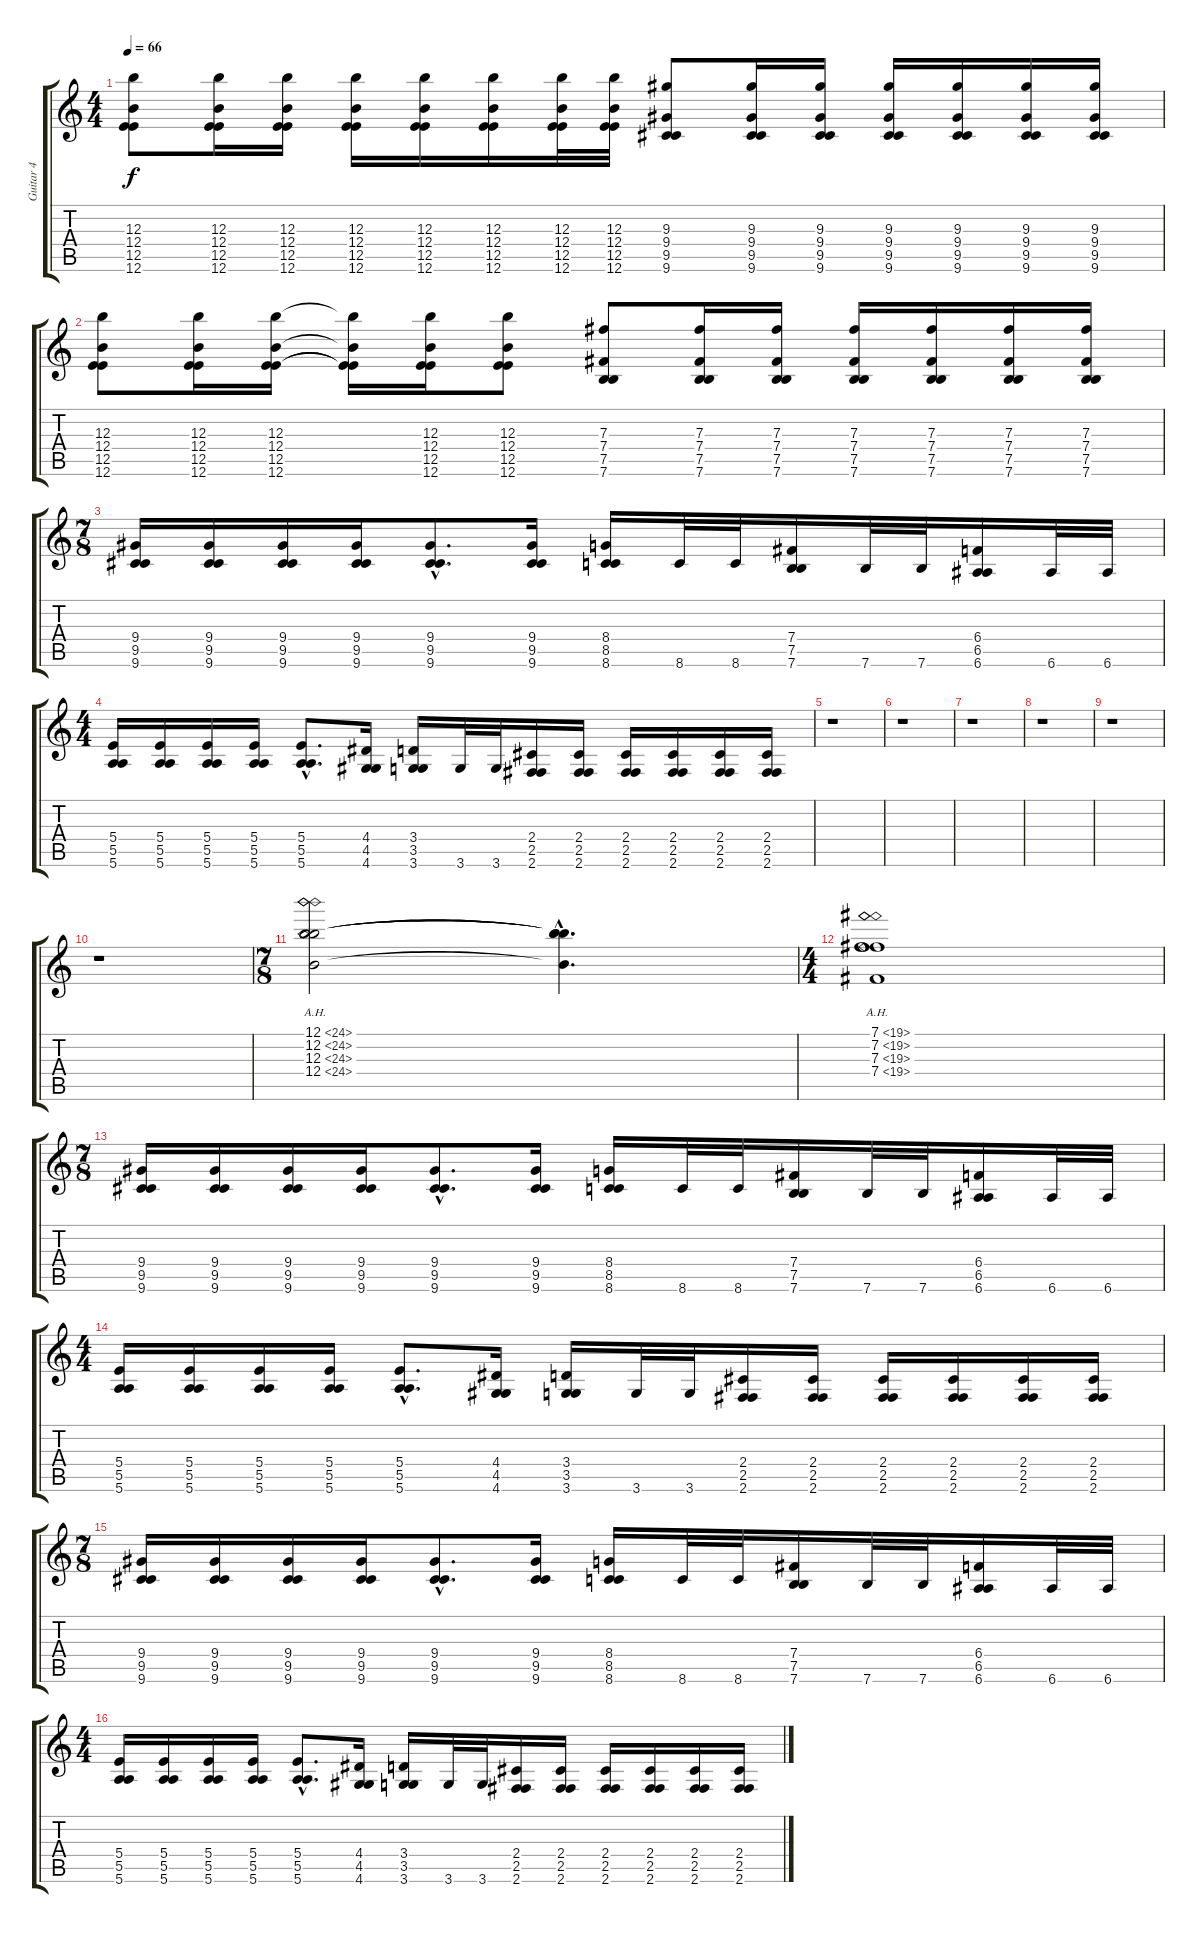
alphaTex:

\track ("Guitar 4" "Guitar 4") {instrument overdrivenguitar}
\staff {score tabs}
\tuning (B3 B3 B3 B2 E2 E2) {hide}
\ts (4 4)
\tempo 66
\clef g2
\ks c
(12.3 12.4 12.5 12.6).8{dy f} (12.3 12.4 12.5 12.6).16 (12.3 12.4 12.5 12.6).16 (12.3 12.4 12.5 12.6).16 (12.3 12.4 12.5 12.6).16 (12.3 12.4 12.5 12.6).16 (12.3 12.4 12.5 12.6).32 (12.3 12.4 12.5 12.6).32 (9.3 9.4 9.5 9.6).8 (9.3 9.4 9.5 9.6).16 (9.3 9.4 9.5 9.6).16 (9.3 9.4 9.5 9.6).16 (9.3 9.4 9.5 9.6).16 (9.3 9.4 9.5 9.6).16 (9.3 9.4 9.5 9.6).16 |
(12.3 12.4 12.5 12.6).8 (12.3 12.4 12.5 12.6).16 (12.3 12.4 12.5 12.6).16 (12.3{t} 12.4{t} 12.5{t} 12.6{t}).16 (12.3 12.4 12.5 12.6).16 (12.3 12.4 12.5 12.6).8 (7.3 7.4 7.5 7.6).8 (7.3 7.4 7.5 7.6).16 (7.3 7.4 7.5 7.6).16 (7.3 7.4 7.5 7.6).16 (7.3 7.4 7.5 7.6).16 (7.3 7.4 7.5 7.6).16 (7.3 7.4 7.5 7.6).16 |
\ts (7 8)
(9.4 9.5 9.6).16 (9.4 9.5 9.6).16 (9.4 9.5 9.6).16 (9.4 9.5 9.6).16 (9.4{hac} 9.5{hac} 9.6{hac}).8{d} (9.4 9.5 9.6).16 (8.4 8.5 8.6).16 8.6.32 8.6.32 (7.4 7.5 7.6).16 7.6.32 7.6.32 (6.4 6.5 6.6).16 6.6.32 6.6.32 |
\ts (4 4)
(5.4 5.5 5.6).16 (5.4 5.5 5.6).16 (5.4 5.5 5.6).16 (5.4 5.5 5.6).16 (5.4{hac} 5.5{hac} 5.6{hac}).8{d} (4.4 4.5 4.6).16 (3.4 3.5 3.6).16 3.6.32 3.6.32 (2.4 2.5 2.6).16 (2.4 2.5 2.6).16 (2.4 2.5 2.6).16 (2.4 2.5 2.6).16 (2.4 2.5 2.6).16 (2.4 2.5 2.6).16 |
r.1 |
r.1 |
r.1 |
r.1 |
r.1 |
r.1 |
\ts (7 8)
(12.1{ah 12} 12.2{ah 12} 12.3{ah 12} 12.4{ah 12}).2{volume 6} (12.1{hac t} 12.2{hac t} 12.3{hac t} 12.4{hac t}).4{d} |
\ts (4 4)
(7.1{ah 12} 7.2{ah 12} 7.3{ah 12} 7.4{ah 12}).1 |
\ts (7 8)
(9.4 9.5 9.6).16 (9.4 9.5 9.6).16 (9.4 9.5 9.6).16 (9.4 9.5 9.6).16 (9.4{hac} 9.5{hac} 9.6{hac}).8{d} (9.4 9.5 9.6).16 (8.4 8.5 8.6).16 8.6.32 8.6.32 (7.4 7.5 7.6).16 7.6.32 7.6.32 (6.4 6.5 6.6).16 6.6.32 6.6.32 |
\ts (4 4)
(5.4 5.5 5.6).16 (5.4 5.5 5.6).16 (5.4 5.5 5.6).16 (5.4 5.5 5.6).16 (5.4{hac} 5.5{hac} 5.6{hac}).8{d} (4.4 4.5 4.6).16 (3.4 3.5 3.6).16 3.6.32 3.6.32 (2.4 2.5 2.6).16 (2.4 2.5 2.6).16 (2.4 2.5 2.6).16 (2.4 2.5 2.6).16 (2.4 2.5 2.6).16 (2.4 2.5 2.6).16 |
\ts (7 8)
(9.4 9.5 9.6).16 (9.4 9.5 9.6).16 (9.4 9.5 9.6).16 (9.4 9.5 9.6).16 (9.4{hac} 9.5{hac} 9.6{hac}).8{d} (9.4 9.5 9.6).16 (8.4 8.5 8.6).16 8.6.32 8.6.32 (7.4 7.5 7.6).16 7.6.32 7.6.32 (6.4 6.5 6.6).16 6.6.32 6.6.32 |
\ts (4 4)
(5.4 5.5 5.6).16 (5.4 5.5 5.6).16 (5.4 5.5 5.6).16 (5.4 5.5 5.6).16 (5.4{hac} 5.5{hac} 5.6{hac}).8{d} (4.4 4.5 4.6).16 (3.4 3.5 3.6).16 3.6.32 3.6.32 (2.4 2.5 2.6).16 (2.4 2.5 2.6).16 (2.4 2.5 2.6).16 (2.4 2.5 2.6).16 (2.4 2.5 2.6).16 (2.4 2.5 2.6).16
